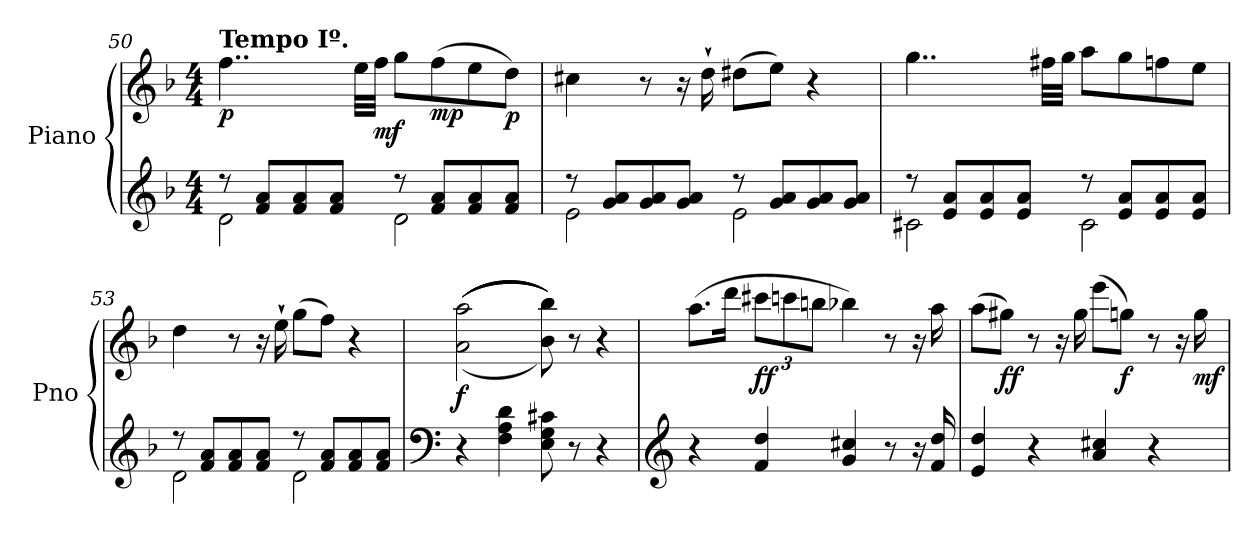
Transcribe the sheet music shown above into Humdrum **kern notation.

**kern	**kern	**dynam
*part1	*part1	*part1
*staff2	*staff1	*staff1/2
*I"Piano	*	*
*I'Pno	*	*
!!LO:LB:g=z
*clefG2	*clefG2	*
*k[b-]	*k[b-]	*
*M4/4	*M4/4	*
*MM45	*MM45	*
=50	=50	=50
*^	*	*
!	!	!LO:TX:a:B:t=Tempo Iº.	!
!	!	!	!LO:DY:b
8r	2d\	4..ff\	p
8f/ 8a/L	.	.	.
8f/ 8a/	.	.	.
8f/ 8a/J	.	.	.
.	.	32ee\LLL	.
!	!	!	!LO:DY:b
.	.	32ff\JJJ	mf
8r	2d\	8gg\L	.
!	!	!	!LO:DY:b
8f/ 8a/L	.	(>8ff\	mp
8f/ 8a/	.	8ee\	.
!	!	!	!LO:DY:b
8f/ 8a/J	.	8dd\J)	p
=51	=51	=51	=51
8r	2e\	4cc#X\	.
8g/ 8a/L	.	.	.
8g/ 8a/	.	8r	.
8g/ 8a/J	.	16r	.
.	.	16dd`\	.
8r	2e\	(>8dd#X\L	.
8g/ 8a/L	.	8ee\J)	.
8g/ 8a/	.	4r	.
8g/ 8a/J	.	.	.
=52	=52	=52	=52
8r	2c#X\	4..gg\	.
8e/ 8a/L	.	.	.
8e/ 8a/	.	.	.
8e/ 8a/J	.	.	.
.	.	32ff#X\LLL	.
.	.	32gg\JJJ	.
8r	2c#\	8aa\L	.
8e/ 8a/L	.	8gg\	.
8e/ 8a/	.	8ffn\	.
8e/ 8a/J	.	8ee\J	.
=53	=53	=53	=53
8r	2d\	4dd\	.
8f/ 8a/L	.	.	.
8f/ 8a/	.	8r	.
8f/ 8a/J	.	16r	.
.	.	16ee`\	.
8r	2d\	(>8gg\L	.
8f/ 8a/L	.	8ff\J)	.
8f/ 8a/	.	4r	.
8f/ 8a/J	.	.	.
*v	*v	*	*
!!LO:PB:g=z
=54	=54	=54
*clefF4	*	*
!	!	!LO:DY:b
4r	(>(>(>(>(>2a\ 2aa\	f
4F\ 4A\ 4d\	.	.
8E\ 8G\ 8c#X\	8b-\ 8bb-\)))))	.
8r	8r	.
4r	4r	.
=55	=55	=55
*clefG2	*	*
4r	(>8.aa\L	.
.	16ddd\Jk	.
*	*Xbrackettup	*
!	!	!LO:DY:b
4f/ 4dd/	12ccc#X\L	ff
.	12cccn\	.
.	12bbn\J	.
4g/ 4cc#X/	4bb-X\)	.
8r	8r	.
16r	16r	.
16f/ 16dd/	16aa\	.
=56	=56	=56
4e/ 4dd/	(>8aa\L	.
!	!	!LO:DY:b
.	8gg#X\J)	ff
4r	8r	.
.	16r	.
.	16gg#\	.
4a/ 4cc#X/	(>8eee\L	.
!	!	!LO:DY:b
.	8ggn\J)	f
4r	8r	.
.	16r	.
!	!	!LO:DY:b
.	16gg\	mf
=	=	=
*-	*-	*-
